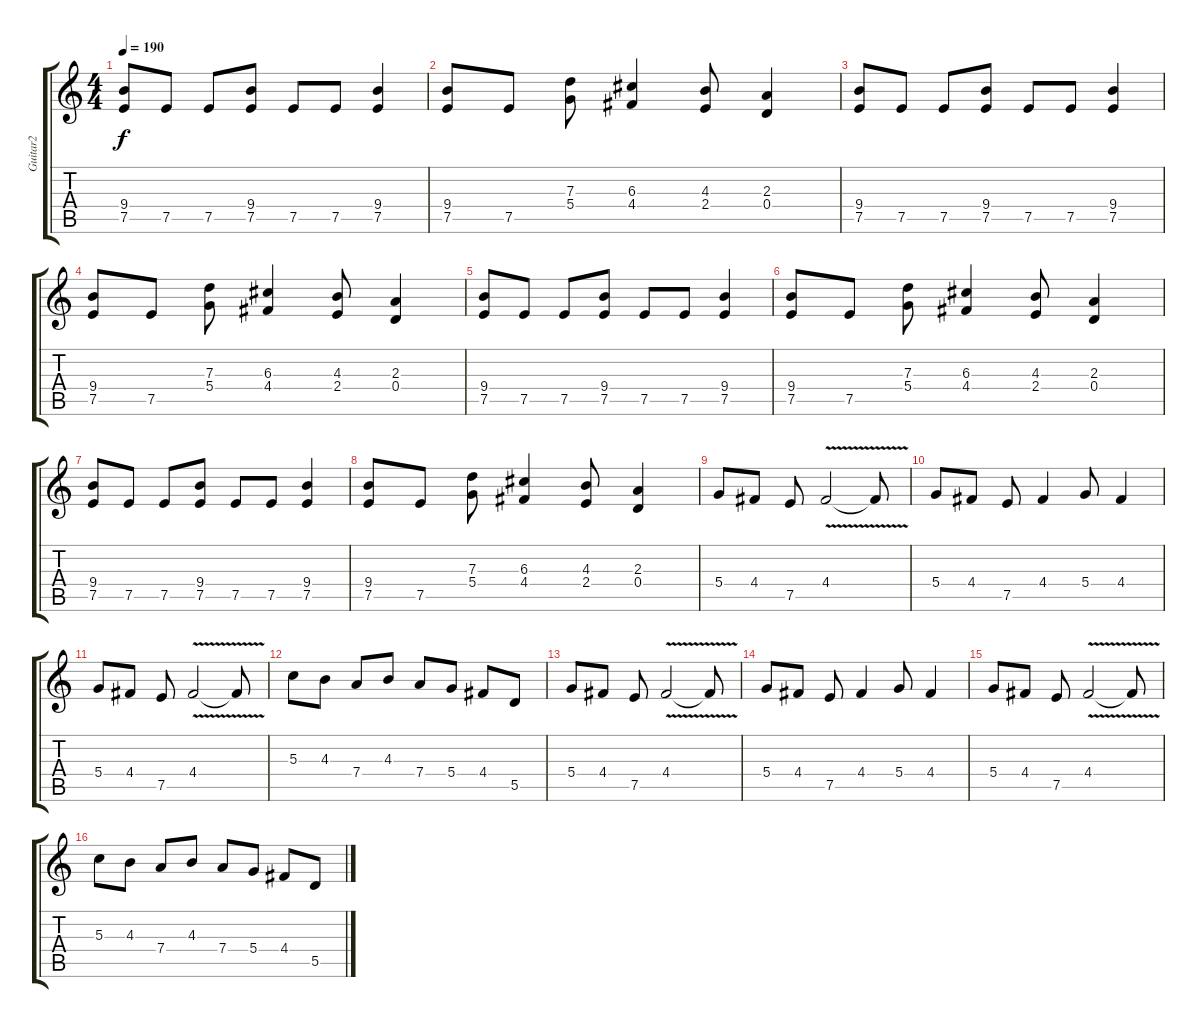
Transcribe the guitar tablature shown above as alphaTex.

\track ("Guitar2" "Guitar2") {instrument distortionguitar}
\staff {score tabs}
\tuning (E4 B3 G3 D3 A2 E2) {hide}
\ts (4 4)
\tempo 190
\clef g2
\ks c
(9.4 7.5).8{dy f} 7.5.8 7.5.8 (9.4 7.5).8 7.5.8 7.5.8 (9.4 7.5).4 |
(9.4 7.5).8 7.5.8 (7.3 5.4).8 (6.3 4.4).4 (4.3 2.4).8 (2.3 0.4).4 |
(9.4 7.5).8 7.5.8 7.5.8 (9.4 7.5).8 7.5.8 7.5.8 (9.4 7.5).4 |
(9.4 7.5).8 7.5.8 (7.3 5.4).8 (6.3 4.4).4 (4.3 2.4).8 (2.3 0.4).4 |
(9.4 7.5).8 7.5.8 7.5.8 (9.4 7.5).8 7.5.8 7.5.8 (9.4 7.5).4 |
(9.4 7.5).8 7.5.8 (7.3 5.4).8 (6.3 4.4).4 (4.3 2.4).8 (2.3 0.4).4 |
(9.4 7.5).8 7.5.8 7.5.8 (9.4 7.5).8 7.5.8 7.5.8 (9.4 7.5).4 |
(9.4 7.5).8 7.5.8 (7.3 5.4).8 (6.3 4.4).4 (4.3 2.4).8 (2.3 0.4).4 |
5.4.8 4.4.8 7.5.8 4.4{v}.2 4.4{t}.8 |
5.4.8 4.4.8 7.5.8 4.4.4 5.4.8 4.4.4 |
5.4.8 4.4.8 7.5.8 4.4{v}.2 4.4{t}.8 |
5.3.8 4.3.8 7.4.8 4.3.8 7.4.8 5.4.8 4.4.8 5.5.8 |
5.4.8 4.4.8 7.5.8 4.4{v}.2 4.4{t}.8 |
5.4.8 4.4.8 7.5.8 4.4.4 5.4.8 4.4.4 |
5.4.8 4.4.8 7.5.8 4.4{v}.2 4.4{t}.8 |
5.3.8 4.3.8 7.4.8 4.3.8 7.4.8 5.4.8 4.4.8 5.5.8
